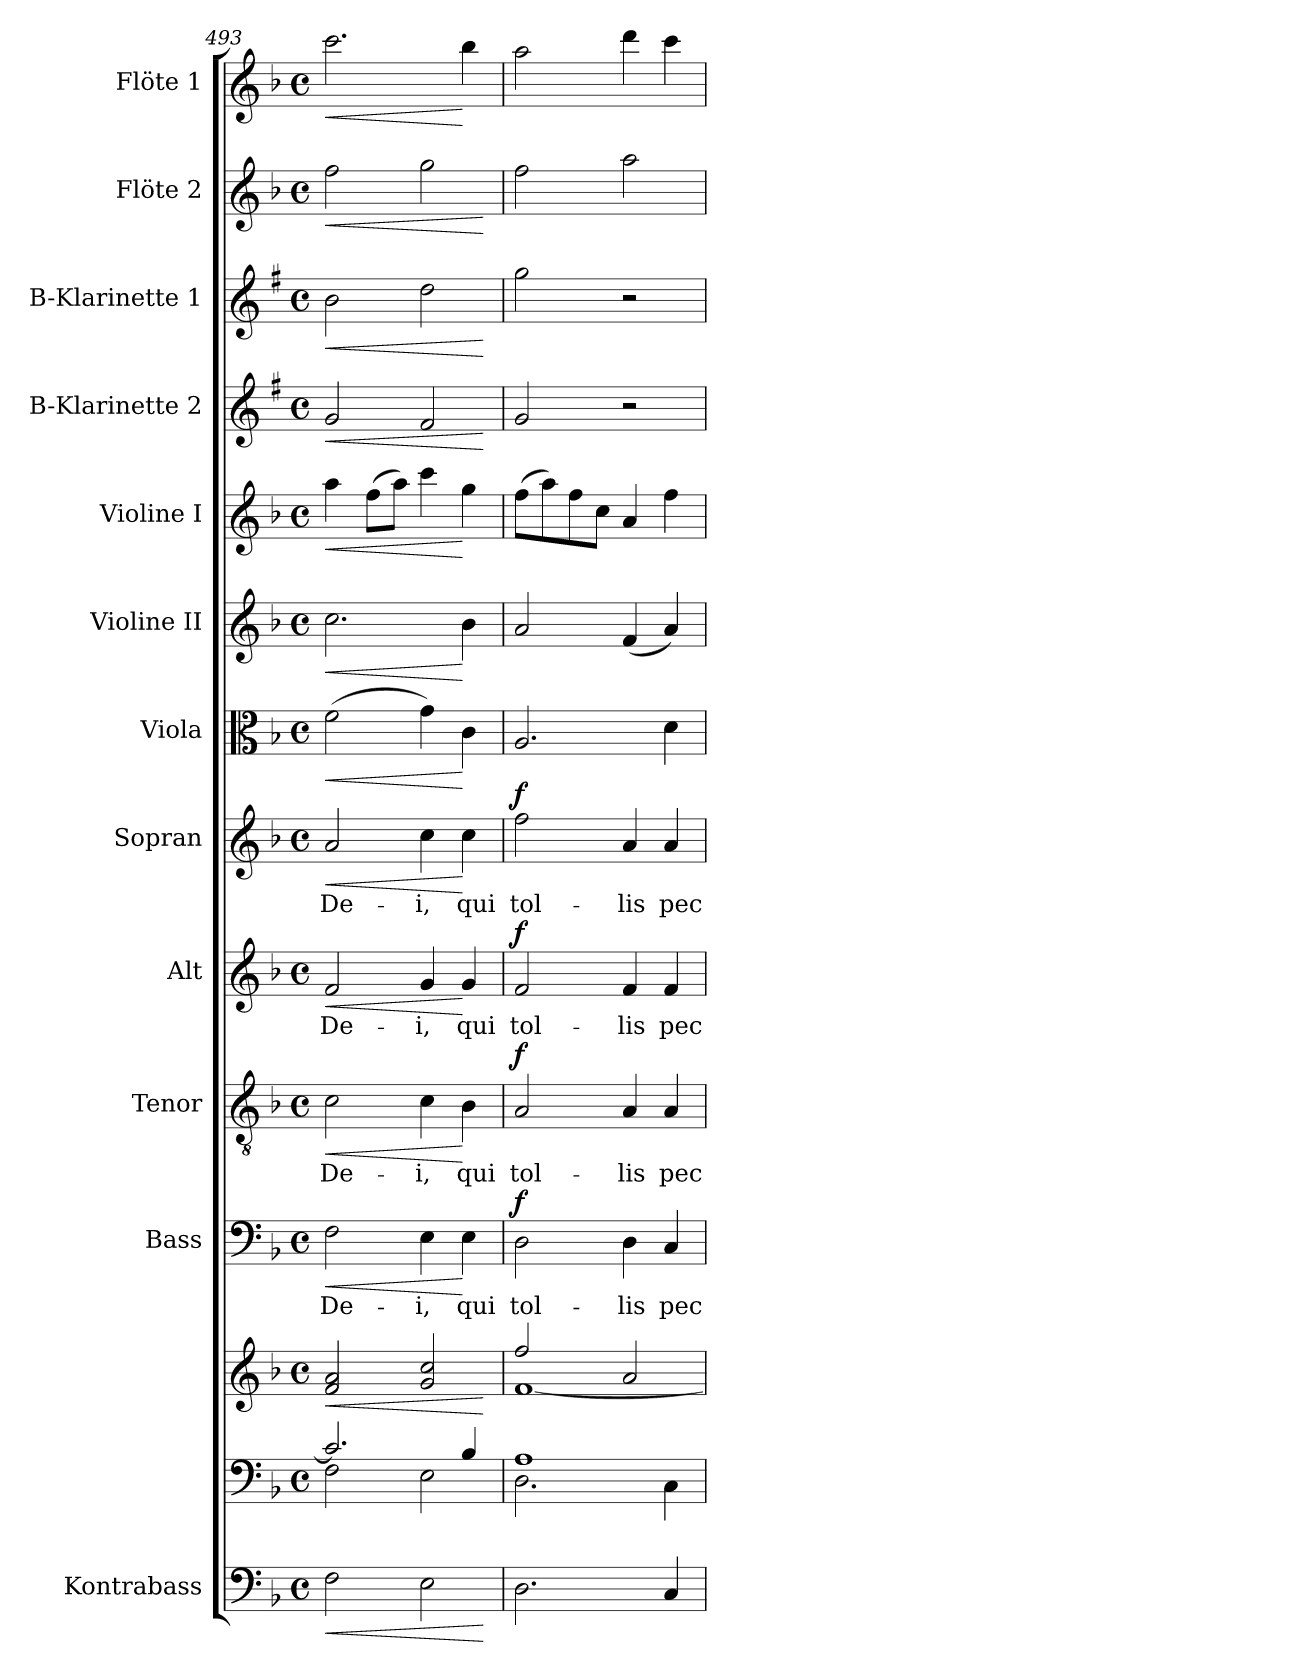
**kern	**dynam	**kern	**kern	**dynam	**kern	**text	**dynam	**kern	**text	**dynam	**kern	**text	**dynam	**kern	**text	**dynam	**kern	**dynam	**kern	**dynam	**kern	**dynam	**kern	**dynam	**kern	**dynam	**kern	**dynam	**kern	**dynam
*part13	*part13	*part12	*part12	*part12	*part11	*part11	*part11	*part10	*part10	*part10	*part9	*part9	*part9	*part8	*part8	*part8	*part7	*part7	*part6	*part6	*part5	*part5	*part4	*part4	*part3	*part3	*part2	*part2	*part1	*part1
*staff14	*staff14	*staff13	*staff12	*staff12/13	*staff11	*staff11	*staff11	*staff10	*staff10	*staff10	*staff9	*staff9	*staff9	*staff8	*staff8	*staff8	*staff7	*staff7	*staff6	*staff6	*staff5	*staff5	*staff4	*staff4	*staff3	*staff3	*staff2	*staff2	*staff1	*staff1
*I"Kontrabass	*	*	*	*	*I"Bass	*	*	*I"Tenor	*	*	*I"Alt	*	*	*I"Sopran	*	*	*I"Viola	*	*I"Violine II	*	*I"Violine I	*	*I"B-Klarinette 2	*	*I"B-Klarinette 1	*	*I"Flöte 2	*	*I"Flöte 1	*
*I'Kb.	*	*	*	*	*I'B.	*	*	*I'T.	*	*	*I'A.	*	*	*I'S.	*	*	*I'Vla.	*	*I'Vl. II	*	*I'Vl. I	*	*I'B Kl. 2	*	*I'B Kl. 1	*	*I'Fl. 2	*	*I'Fl. 1	*
*clefF4	*	*clefF4	*clefG2	*	*clefF4	*	*	*clefGv2	*	*	*clefG2	*	*	*clefG2	*	*	*clefC3	*	*clefG2	*	*clefG2	*	*clefG2	*	*clefG2	*	*clefG2	*	*clefG2	*
*ITrd7c12	*	*	*	*	*	*	*	*	*	*	*	*	*	*	*	*	*	*	*	*	*	*	*ITrd1c2	*	*ITrd1c2	*	*	*	*	*
*k[b-]	*	*k[b-]	*k[b-]	*	*k[b-]	*	*	*k[b-]	*	*	*k[b-]	*	*	*k[b-]	*	*	*k[b-]	*	*k[b-]	*	*k[b-]	*	*k[b-]	*	*k[b-]	*	*k[b-]	*	*k[b-]	*
*F:	*	*F:	*F:	*	*F:	*	*	*F:	*	*	*F:	*	*	*F:	*	*	*F:	*	*F:	*	*F:	*	*F:	*	*F:	*	*F:	*	*F:	*
*M4/4	*	*M4/4	*M4/4	*	*M4/4	*	*	*M4/4	*	*	*M4/4	*	*	*M4/4	*	*	*M4/4	*	*M4/4	*	*M4/4	*	*M4/4	*	*M4/4	*	*M4/4	*	*M4/4	*
*met(c)	*	*met(c)	*met(c)	*	*met(c)	*	*	*met(c)	*	*	*met(c)	*	*	*met(c)	*	*	*met(c)	*	*met(c)	*	*met(c)	*	*met(c)	*	*met(c)	*	*met(c)	*	*met(c)	*
=493	=493	=493	=493	=493	=493	=493	=493	=493	=493	=493	=493	=493	=493	=493	=493	=493	=493	=493	=493	=493	=493	=493	=493	=493	=493	=493	=493	=493	=493	=493
!	!LO:HP:b	!	!	!LO:HP:b	!	!LO:LY:b	!LO:HP:b	!	!LO:LY:b	!LO:HP:b	!	!LO:LY:b	!LO:HP:b	!	!LO:LY:b	!LO:HP:b	!	!LO:HP:b	!	!LO:HP:b	!	!LO:HP:b	!	!LO:HP:b	!	!LO:HP:b	!	!LO:HP:b	!	!LO:HP:b
*	*	*^	*	*	*	*	*	*	*	*	*	*	*	*	*	*	*	*	*	*	*	*	*	*	*	*	*	*	*	*
2FF\	<	2.c/]	2F\	2f/ 2a/	<	2F\	De-	<	2c\	De-	<	2f/	De-	<	2a/	De-	<	(>2f\	<	2.cc\	<	4aa\	<	2f/	<	2a\	<	2ff\	<	2.ccc\	<
.	.	.	.	.	.	.	.	.	.	.	.	.	.	.	.	.	.	.	.	.	.	(>8ff\L	.	.	.	.	.	.	.	.	.
.	.	.	.	.	.	.	.	.	.	.	.	.	.	.	.	.	.	.	.	.	.	8aa\J)	.	.	.	.	.	.	.	.	.
!	!	!	!	!	!	!	!LO:LY:b	!	!	!LO:LY:b	!	!	!LO:LY:b	!	!	!LO:LY:b	!	!	!	!	!	!	!	!	!	!	!	!	!	!	!
2EE\	.	.	2E\	2g/ 2cc/	.	4E\	-i,	.	4c\	-i,	.	4g/	-i,	.	4cc\	-i,	.	4g\)	.	.	.	4ccc\	.	2e/	.	2cc\	.	2gg\	.	.	.
!	!	!	!	!	!	!	!LO:LY:b	!	!	!LO:LY:b	!	!	!LO:LY:b	!	!	!LO:LY:b	!	!	!	!	!	!	!	!	!	!	!	!	!	!	!
.	.	4B-/	.	.	.	4E\	qui	[	4B-\	qui	[	4g/	qui	[	4cc\	qui	[	4c\	[	4b-\	[	4gg\	[	.	.	.	.	.	.	4bb-\	[
*	*	*v	*v	*	*	*	*	*	*	*	*	*	*	*	*	*	*	*	*	*	*	*	*	*	*	*	*	*	*	*	*
.	[	.	.	[	.	.	.	.	.	.	.	.	.	.	.	.	.	.	.	.	.	.	.	[	.	[	.	[	.	.
=494	=494	=494	=494	=494	=494	=494	=494	=494	=494	=494	=494	=494	=494	=494	=494	=494	=494	=494	=494	=494	=494	=494	=494	=494	=494	=494	=494	=494	=494	=494
*	*	*^	*^	*	*	*	*	*	*	*	*	*	*	*	*	*	*	*	*	*	*	*	*	*	*	*	*	*	*	*
!	!	!	!	!	!	!	!	!LO:LY:b	!LO:DY:a	!	!LO:LY:b	!LO:DY:a	!	!LO:LY:b	!LO:DY:a	!	!LO:LY:b	!LO:DY:a	!	!	!	!	!	!	!	!	!	!	!	!	!	!
2.DD\	.	1A	2.D\	2ff/	[<1f	.	2D\	tol-	f	2A/	tol-	f	2f/	tol-	f	2ff\	tol-	f	2.A/	.	2a/	.	(>8ff\L	.	2f/	.	2ff\	.	2ff\	.	2aa\	.
.	.	.	.	.	.	.	.	.	.	.	.	.	.	.	.	.	.	.	.	.	.	.	8aa\)	.	.	.	.	.	.	.	.	.
.	.	.	.	.	.	.	.	.	.	.	.	.	.	.	.	.	.	.	.	.	.	.	8ff\	.	.	.	.	.	.	.	.	.
.	.	.	.	.	.	.	.	.	.	.	.	.	.	.	.	.	.	.	.	.	.	.	8cc\J	.	.	.	.	.	.	.	.	.
!	!	!	!	!	!	!	!	!LO:LY:b	!	!	!LO:LY:b	!	!	!LO:LY:b	!	!	!LO:LY:b	!	!	!	!	!	!	!	!	!	!	!	!	!	!	!
.	.	.	.	2a/	.	.	4D\	-lis	.	4A/	-lis	.	4f/	-lis	.	4a/	-lis	.	.	.	(<4f/	.	4a/	.	2r	.	2r	.	2aa\	.	4ddd\	.
!	!	!	!	!	!	!	!	!LO:LY:b	!	!	!LO:LY:b	!	!	!LO:LY:b	!	!	!LO:LY:b	!	!	!	!	!	!	!	!	!	!	!	!	!	!	!
4CC/	.	.	4C\	.	.	.	4C/	pec-	.	4A/	pec-	.	4f/	pec-	.	4a/	pec-	.	4d\	.	4a/)	.	4ff\	.	.	.	.	.	.	.	4ccc\	.
*	*	*v	*v	*	*	*	*	*	*	*	*	*	*	*	*	*	*	*	*	*	*	*	*	*	*	*	*	*	*	*	*	*
*	*	*	*v	*v	*	*	*	*	*	*	*	*	*	*	*	*	*	*	*	*	*	*	*	*	*	*	*	*	*	*	*
=	=	=	=	=	=	=	=	=	=	=	=	=	=	=	=	=	=	=	=	=	=	=	=	=	=	=	=	=	=	=
*-	*-	*-	*-	*-	*-	*-	*-	*-	*-	*-	*-	*-	*-	*-	*-	*-	*-	*-	*-	*-	*-	*-	*-	*-	*-	*-	*-	*-	*-	*-
